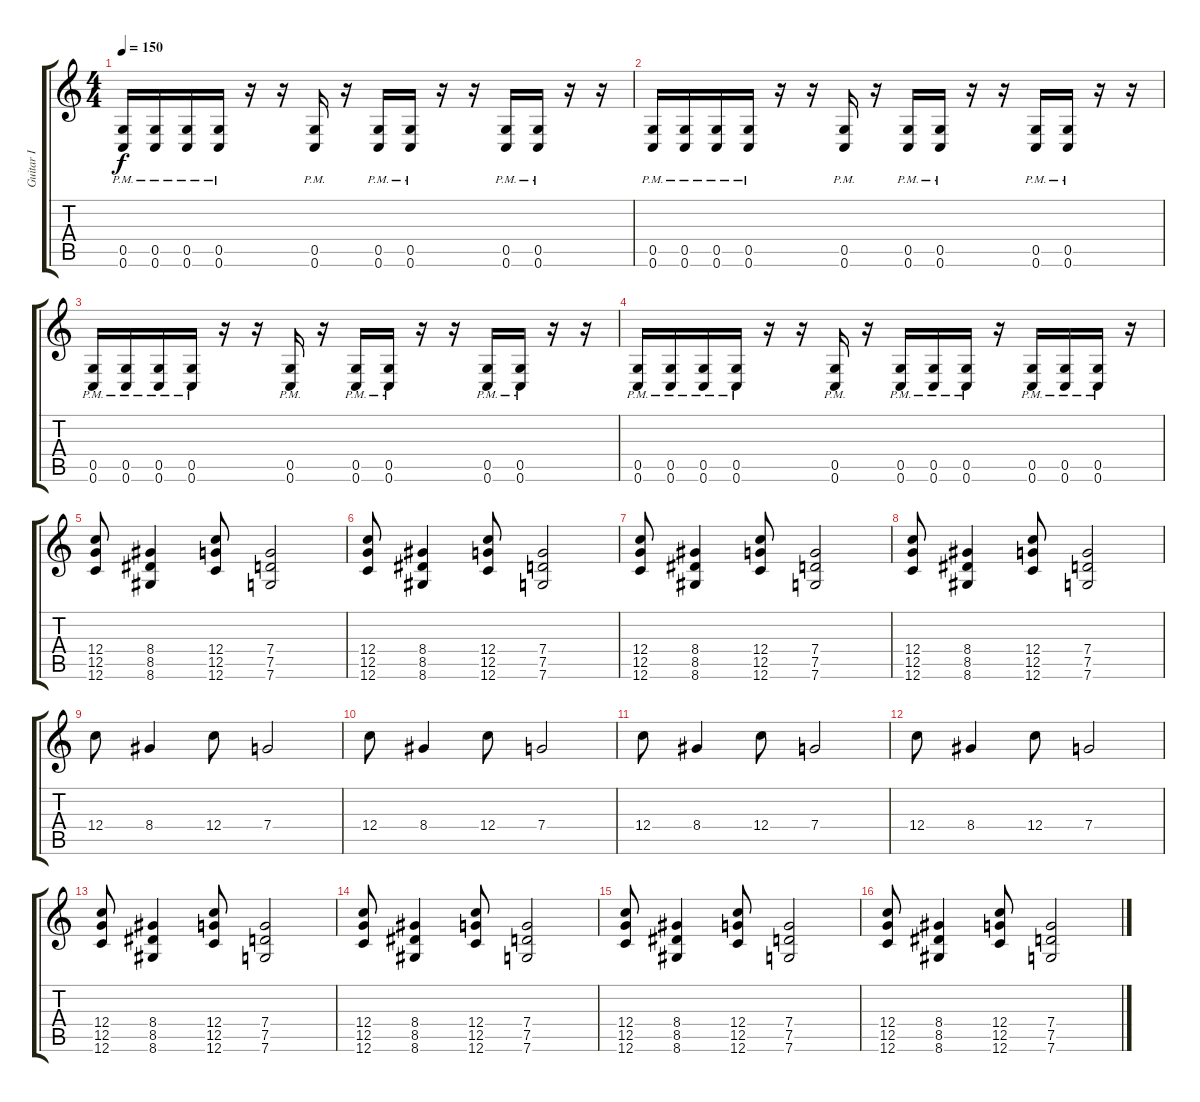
\track ("Guitar I" "Guitar I") {instrument distortionguitar}
\staff {score tabs}
\tuning (D4 A3 F3 C3 G2 C2) {hide}
\ts (4 4)
\tempo 150
\clef g2
\ks c
(0.5{pm} 0.6{pm}).16{dy f} (0.5{pm} 0.6{pm}).16 (0.5{pm} 0.6{pm}).16 (0.5{pm} 0.6{pm}).16 r.16 r.16 (0.5{pm} 0.6{pm}).16 r.16 (0.5{pm} 0.6{pm}).16 (0.5{pm} 0.6{pm}).16 r.16 r.16 (0.5{pm} 0.6{pm}).16 (0.5{pm} 0.6{pm}).16 r.16 r.16 |
(0.5{pm} 0.6{pm}).16 (0.5{pm} 0.6{pm}).16 (0.5{pm} 0.6{pm}).16 (0.5{pm} 0.6{pm}).16 r.16 r.16 (0.5{pm} 0.6{pm}).16 r.16 (0.5{pm} 0.6{pm}).16 (0.5{pm} 0.6{pm}).16 r.16 r.16 (0.5{pm} 0.6{pm}).16 (0.5{pm} 0.6{pm}).16 r.16 r.16 |
(0.5{pm} 0.6{pm}).16 (0.5{pm} 0.6{pm}).16 (0.5{pm} 0.6{pm}).16 (0.5{pm} 0.6{pm}).16 r.16 r.16 (0.5{pm} 0.6{pm}).16 r.16 (0.5{pm} 0.6{pm}).16 (0.5{pm} 0.6{pm}).16 r.16 r.16 (0.5{pm} 0.6{pm}).16 (0.5{pm} 0.6{pm}).16 r.16 r.16 |
(0.5{pm} 0.6{pm}).16 (0.5{pm} 0.6{pm}).16 (0.5{pm} 0.6{pm}).16 (0.5{pm} 0.6{pm}).16 r.16 r.16 (0.5{pm} 0.6{pm}).16 r.16 (0.5{pm} 0.6{pm}).16 (0.5{pm} 0.6{pm}).16 (0.5{pm} 0.6{pm}).16 r.16 (0.5{pm} 0.6{pm}).16 (0.5{pm} 0.6{pm}).16 (0.5{pm} 0.6{pm}).16 r.16 |
(12.4 12.5 12.6).8 (8.4 8.5 8.6).4 (12.4 12.5 12.6).8 (7.4 7.5 7.6).2 |
(12.4 12.5 12.6).8 (8.4 8.5 8.6).4 (12.4 12.5 12.6).8 (7.4 7.5 7.6).2 |
(12.4 12.5 12.6).8 (8.4 8.5 8.6).4 (12.4 12.5 12.6).8 (7.4 7.5 7.6).2 |
(12.4 12.5 12.6).8 (8.4 8.5 8.6).4 (12.4 12.5 12.6).8 (7.4 7.5 7.6).2 |
12.4.8 8.4.4 12.4.8 7.4.2 |
12.4.8 8.4.4 12.4.8 7.4.2 |
12.4.8 8.4.4 12.4.8 7.4.2 |
12.4.8 8.4.4 12.4.8 7.4.2 |
(12.4 12.5 12.6).8 (8.4 8.5 8.6).4 (12.4 12.5 12.6).8 (7.4 7.5 7.6).2 |
(12.4 12.5 12.6).8 (8.4 8.5 8.6).4 (12.4 12.5 12.6).8 (7.4 7.5 7.6).2 |
(12.4 12.5 12.6).8 (8.4 8.5 8.6).4 (12.4 12.5 12.6).8 (7.4 7.5 7.6).2 |
(12.4 12.5 12.6).8 (8.4 8.5 8.6).4 (12.4 12.5 12.6).8 (7.4 7.5 7.6).2
